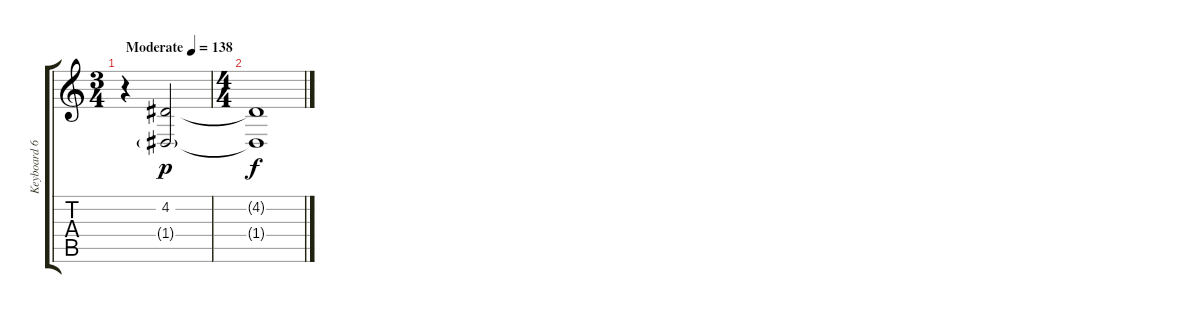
\track ("Keyboard 6" "Keyboard 6") {instrument lead8bassandlead}
\staff {score tabs}
\tuning (E4 B3 G3 D3 A2 E2) {hide}
\ts (3 4)
\tempo (138 "Moderate")
\clef g2
\ks c
r.4{dy p volume 0 instrument lead8bassandlead} (4.2 1.4{g}).2{volume 10} |
\ts (4 4)
(4.2{t} 1.4{t}).1{dy f}
